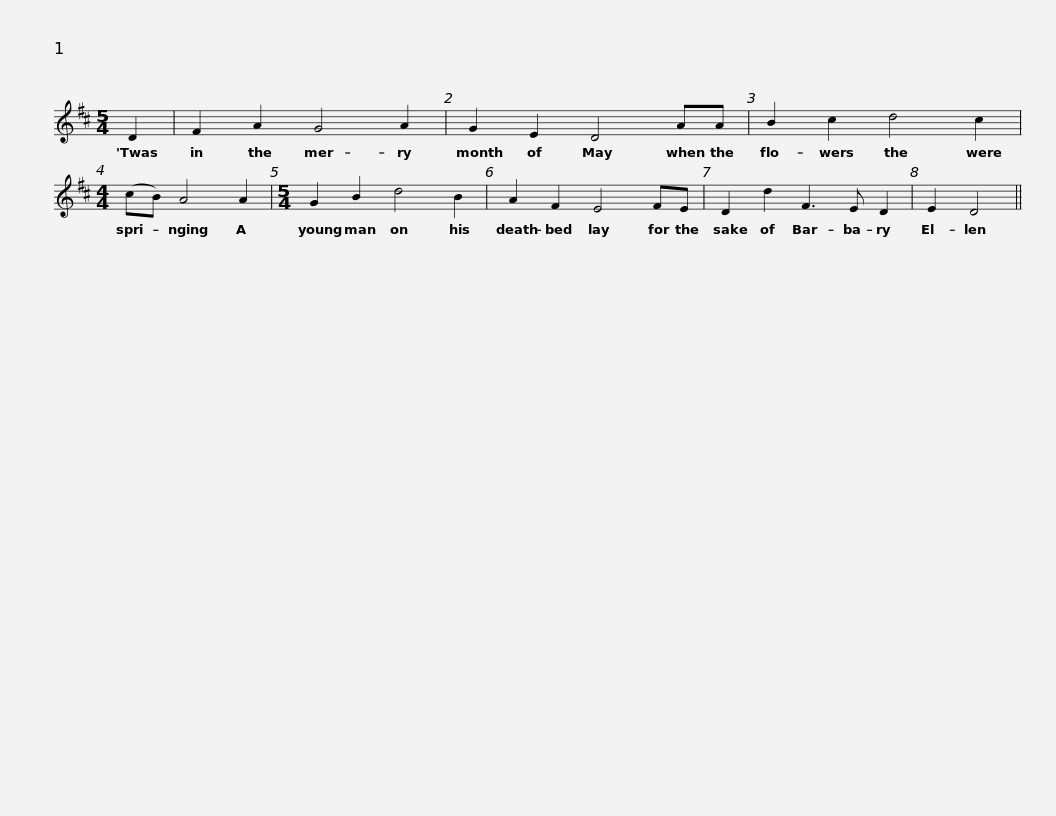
X:1
L:1/8
M:5/4
I:linebreak $
K:D
V:1 treble
V:1
 D2 | F2 A2 G4 A2 | G2 E2 D4 AA | B2 c2 d4 c2 |[M:4/4] (cB) A4 A2 |$ %5
[M:5/4] G2 B2 d4 B2 | A2 F2 E4 FE | D2 d2 F3 E D2 | E2 D4 || %9
